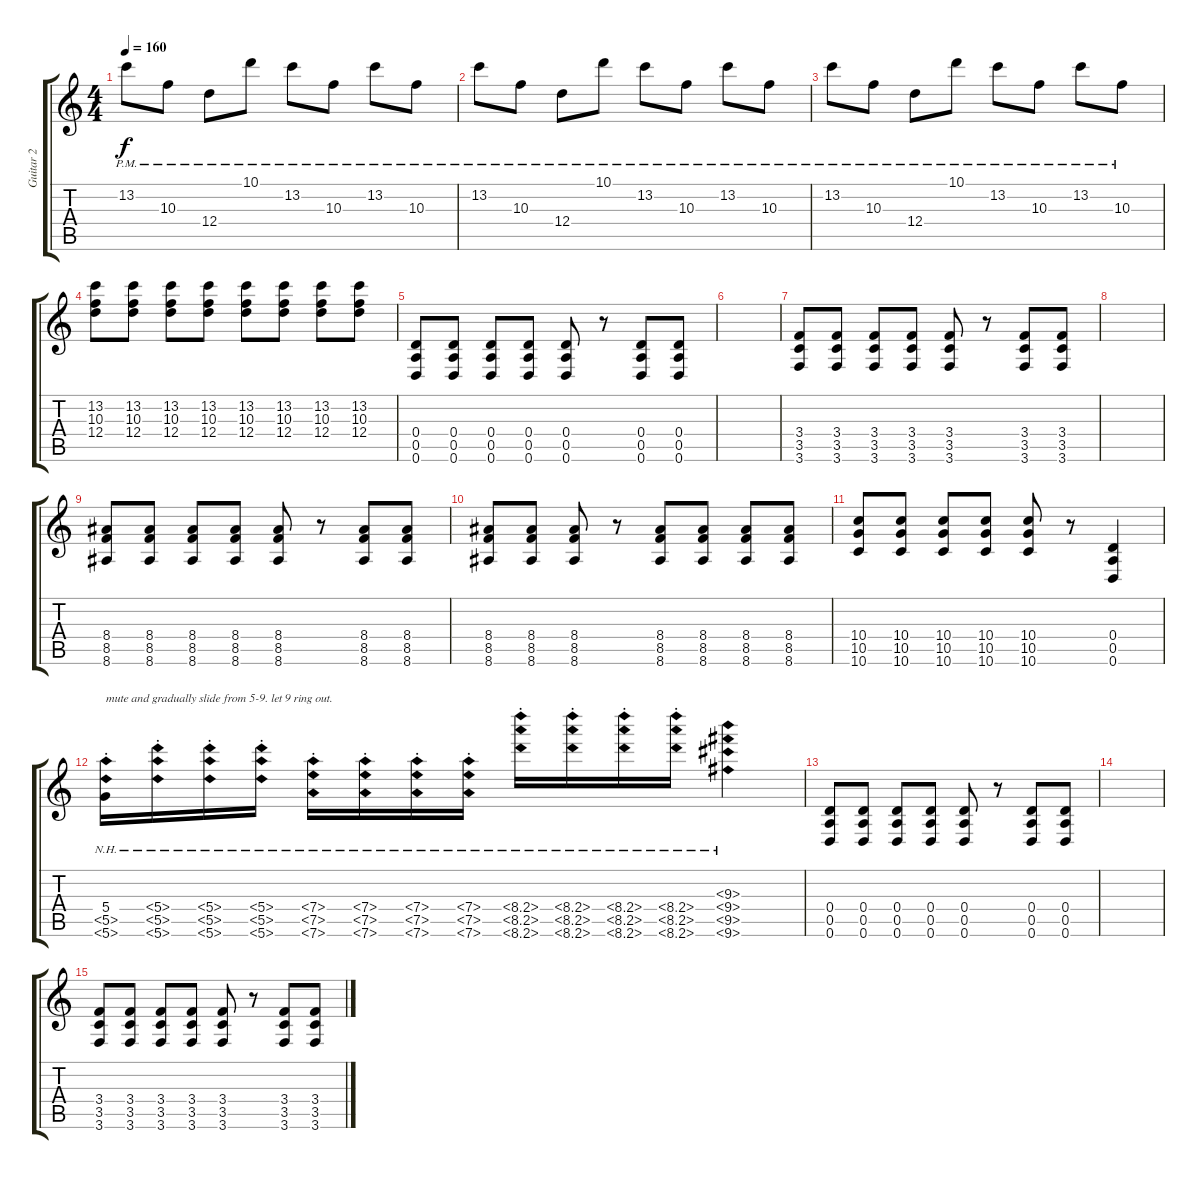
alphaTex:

\track ("Guitar 2" "Guitar 2") {instrument distortionguitar}
\staff {score tabs}
\tuning (E4 B3 G3 D3 A2 D2) {hide}
\ts (4 4)
\tempo 160
\clef g2
\ks c
13.2{pm}.8{dy f} 10.3{pm}.8 12.4{pm}.8 10.1{pm}.8 13.2{pm}.8 10.3{pm}.8 13.2{pm}.8 10.3{pm}.8 |
13.2{pm}.8 10.3{pm}.8 12.4{pm}.8 10.1{pm}.8 13.2{pm}.8 10.3{pm}.8 13.2{pm}.8 10.3{pm}.8 |
13.2{pm}.8 10.3{pm}.8 12.4{pm}.8 10.1{pm}.8 13.2{pm}.8 10.3{pm}.8 13.2{pm}.8 10.3{pm}.8 |
(13.2 10.3 12.4).8 (13.2 10.3 12.4).8 (13.2 10.3 12.4).8 (13.2 10.3 12.4).8 (13.2 10.3 12.4).8 (13.2 10.3 12.4).8 (13.2 10.3 12.4).8 (13.2 10.3 12.4).8 |
(0.4 0.5 0.6).8 (0.4 0.5 0.6).8 (0.4 0.5 0.6).8 (0.4 0.5 0.6).8 (0.4 0.5 0.6).8 r.8 (0.4 0.5 0.6).8 (0.4 0.5 0.6).8 |
|
(3.4 3.5 3.6).8 (3.4 3.5 3.6).8 (3.4 3.5 3.6).8 (3.4 3.5 3.6).8 (3.4 3.5 3.6).8 r.8 (3.4 3.5 3.6).8 (3.4 3.5 3.6).8 |
|
(8.4 8.5 8.6).8 (8.4 8.5 8.6).8 (8.4 8.5 8.6).8 (8.4 8.5 8.6).8 (8.4 8.5 8.6).8 r.8 (8.4 8.5 8.6).8 (8.4 8.5 8.6).8 |
(8.4 8.5 8.6).8 (8.4 8.5 8.6).8 (8.4 8.5 8.6).8 r.8 (8.4 8.5 8.6).8 (8.4 8.5 8.6).8 (8.4 8.5 8.6).8 (8.4 8.5 8.6).8 |
(10.4 10.5 10.6).8 (10.4 10.5 10.6).8 (10.4 10.5 10.6).8 (10.4 10.5 10.6).8 (10.4 10.5 10.6).8 r.8 (0.4 0.5 0.6).4 |
(5.4{st} 5.5{nh st} 5.6{nh st}).16{txt "mute and gradually slide from 5-9. let 9 ring out."} (5.4{nh st} 5.5{nh st} 5.6{nh st}).16 (5.4{nh st} 5.5{nh st} 5.6{nh st}).16 (5.4{nh st} 5.5{nh st} 5.6{nh st}).16 (7.4{nh st} 7.5{nh st} 7.6{nh st}).16 (7.4{nh st} 7.5{nh st} 7.6{nh st}).16 (7.4{nh st} 7.5{nh st} 7.6{nh st}).16 (7.4{nh st} 7.5{nh st} 7.6{nh st}).16 (8.4{nh st} 8.5{nh st} 8.6{nh st}).16 (8.4{nh st} 8.5{nh st} 8.6{nh st}).16 (8.4{nh st} 8.5{nh st} 8.6{nh st}).16 (8.4{nh st} 8.5{nh st} 8.6{nh st}).16 (9.3{nh} 9.4{nh} 9.5{nh} 9.6{nh}).4 |
(0.4 0.5 0.6).8 (0.4 0.5 0.6).8 (0.4 0.5 0.6).8 (0.4 0.5 0.6).8 (0.4 0.5 0.6).8 r.8 (0.4 0.5 0.6).8 (0.4 0.5 0.6).8 |
|
(3.4 3.5 3.6).8 (3.4 3.5 3.6).8 (3.4 3.5 3.6).8 (3.4 3.5 3.6).8 (3.4 3.5 3.6).8 r.8 (3.4 3.5 3.6).8 (3.4 3.5 3.6).8
